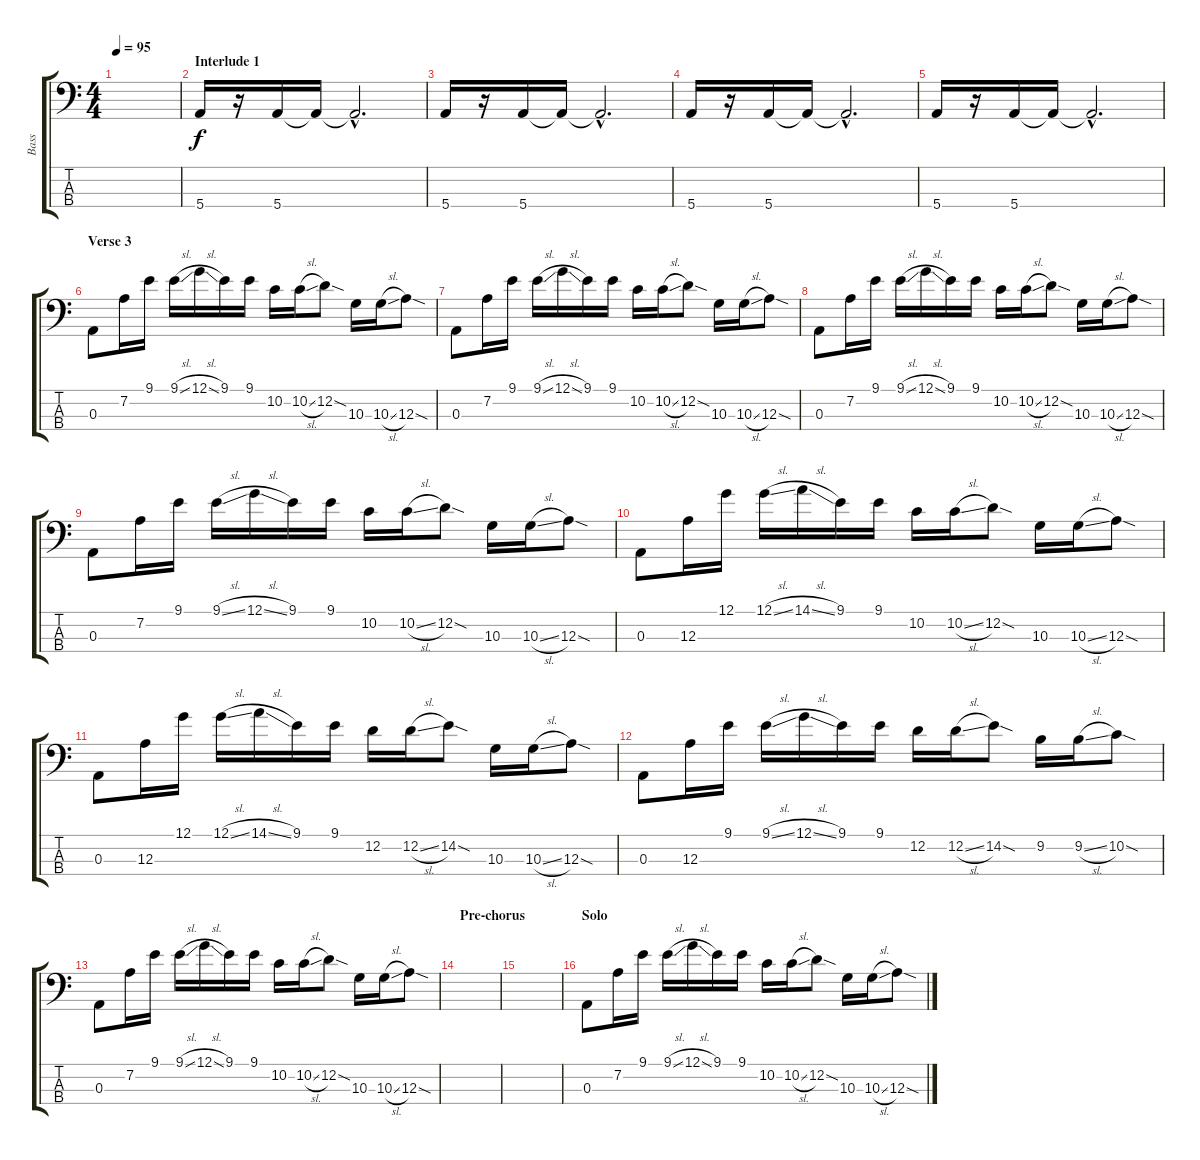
\track ("Bass" "Bass") {instrument electricbassfinger}
\staff {score tabs}
\tuning (G2 D2 A1 E1) {hide}
\ts (4 4)
\tempo 95
\clef f4
\ks c
|
\section ("" "Interlude 1")
5.4.16 r.16 5.4.16 5.4{t}.16 5.4{hac t}.2{d} |
5.4.16 r.16 5.4.16 5.4{t}.16 5.4{hac t}.2{d} |
5.4.16 r.16 5.4.16 5.4{t}.16 5.4{hac t}.2{d} |
5.4.16 r.16 5.4.16 5.4{t}.16 5.4{hac t}.2{d} |
\section ("" "Verse 3")
0.3.8 7.2.16 9.1.16 9.1{sl}.16 12.1{sl}.16 9.1.16 9.1.16 10.2.16 10.2{sl}.16 12.2{sod}.8 10.3.16 10.3{sl}.16 12.3{sod}.8 |
0.3.8 7.2.16 9.1.16 9.1{sl}.16 12.1{sl}.16 9.1.16 9.1.16 10.2.16 10.2{sl}.16 12.2{sod}.8 10.3.16 10.3{sl}.16 12.3{sod}.8 |
0.3.8 7.2.16 9.1.16 9.1{sl}.16 12.1{sl}.16 9.1.16 9.1.16 10.2.16 10.2{sl}.16 12.2{sod}.8 10.3.16 10.3{sl}.16 12.3{sod}.8 |
0.3.8 7.2.16 9.1.16 9.1{sl}.16 12.1{sl}.16 9.1.16 9.1.16 10.2.16 10.2{sl}.16 12.2{sod}.8 10.3.16 10.3{sl}.16 12.3{sod}.8 |
0.3.8 12.3.16 12.1.16 12.1{sl}.16 14.1{sl}.16 9.1.16 9.1.16 10.2.16 10.2{sl}.16 12.2{sod}.8 10.3.16 10.3{sl}.16 12.3{sod}.8 |
0.3.8 12.3.16 12.1.16 12.1{sl}.16 14.1{sl}.16 9.1.16 9.1.16 12.2.16 12.2{sl}.16 14.2{sod}.8 10.3.16 10.3{sl}.16 12.3{sod}.8 |
0.3.8 12.3.16 9.1.16 9.1{sl}.16 12.1{sl}.16 9.1.16 9.1.16 12.2.16 12.2{sl}.16 14.2{sod}.8 9.2.16 9.2{sl}.16 10.2{sod}.8 |
0.3.8 7.2.16 9.1.16 9.1{sl}.16 12.1{sl}.16 9.1.16 9.1.16 10.2.16 10.2{sl}.16 12.2{sod}.8 10.3.16 10.3{sl}.16 12.3{sod}.8 |
\section ("" "Pre-chorus")
|
|
\section ("" "Solo")
0.3.8 7.2.16 9.1.16 9.1{sl}.16 12.1{sl}.16 9.1.16 9.1.16 10.2.16 10.2{sl}.16 12.2{sod}.8 10.3.16 10.3{sl}.16 12.3{sod}.8
